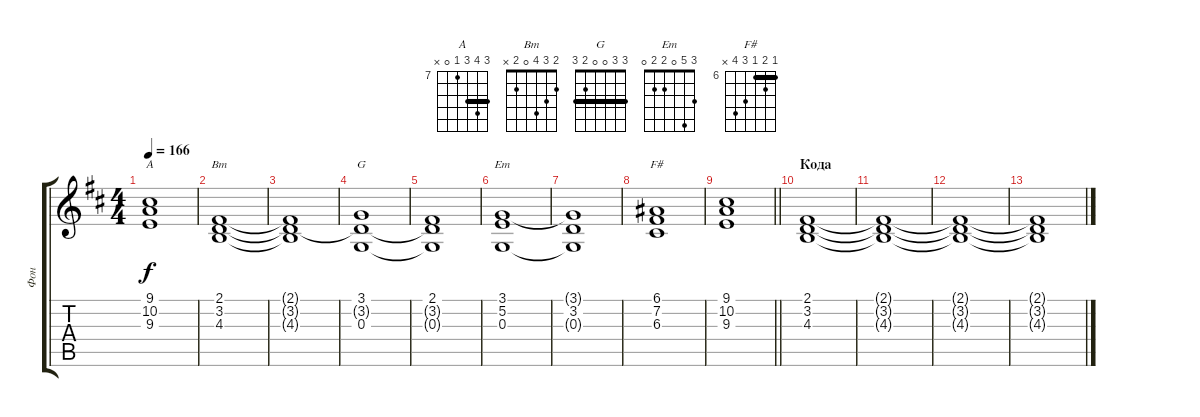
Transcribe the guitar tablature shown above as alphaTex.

\track ("Фон" "Фон") {instrument pad2warm}
\staff {score tabs}
\tuning (E4 B3 G3 D3 A2 E2) {hide}
\chord ("A" 9 10 9 7 0 x) {firstfret 7 barre 9}
\chord ("Bm" 2 3 4 0 2 x)
\chord ("G" 3 3 0 0 2 3) {barre 3}
\chord ("Em" 3 5 0 2 2 0)
\chord ("F#" 6 7 6 8 9 x) {firstfret 6 barre 6}
\ts (4 4)
\tempo 166
\clef g2
\ks bminor
(9.1 10.2 9.3).1{ch "A" dy f} |
(2.1 3.2 4.3).1{ch "Bm"} |
(2.1{t} 3.2{t} 4.3{t}).1 |
(3.1 3.2{t} 0.3).1{ch "G"} |
(2.1 3.2{t} 0.3{t}).1 |
(3.1 5.2 0.3).1{ch "Em"} |
(3.1{t} 3.2 0.3{t}).1 |
(6.1 7.2 6.3).1{ch "F#"} |
\barLineRight lightlight
(9.1 10.2 9.3).1 |
\section ("" "Кода")
(2.1 3.2 4.3).1{volume 0} |
(2.1{t} 3.2{t} 4.3{t}).1 |
(2.1{t} 3.2{t} 4.3{t}).1 |
(2.1{t} 3.2{t} 4.3{t}).1
